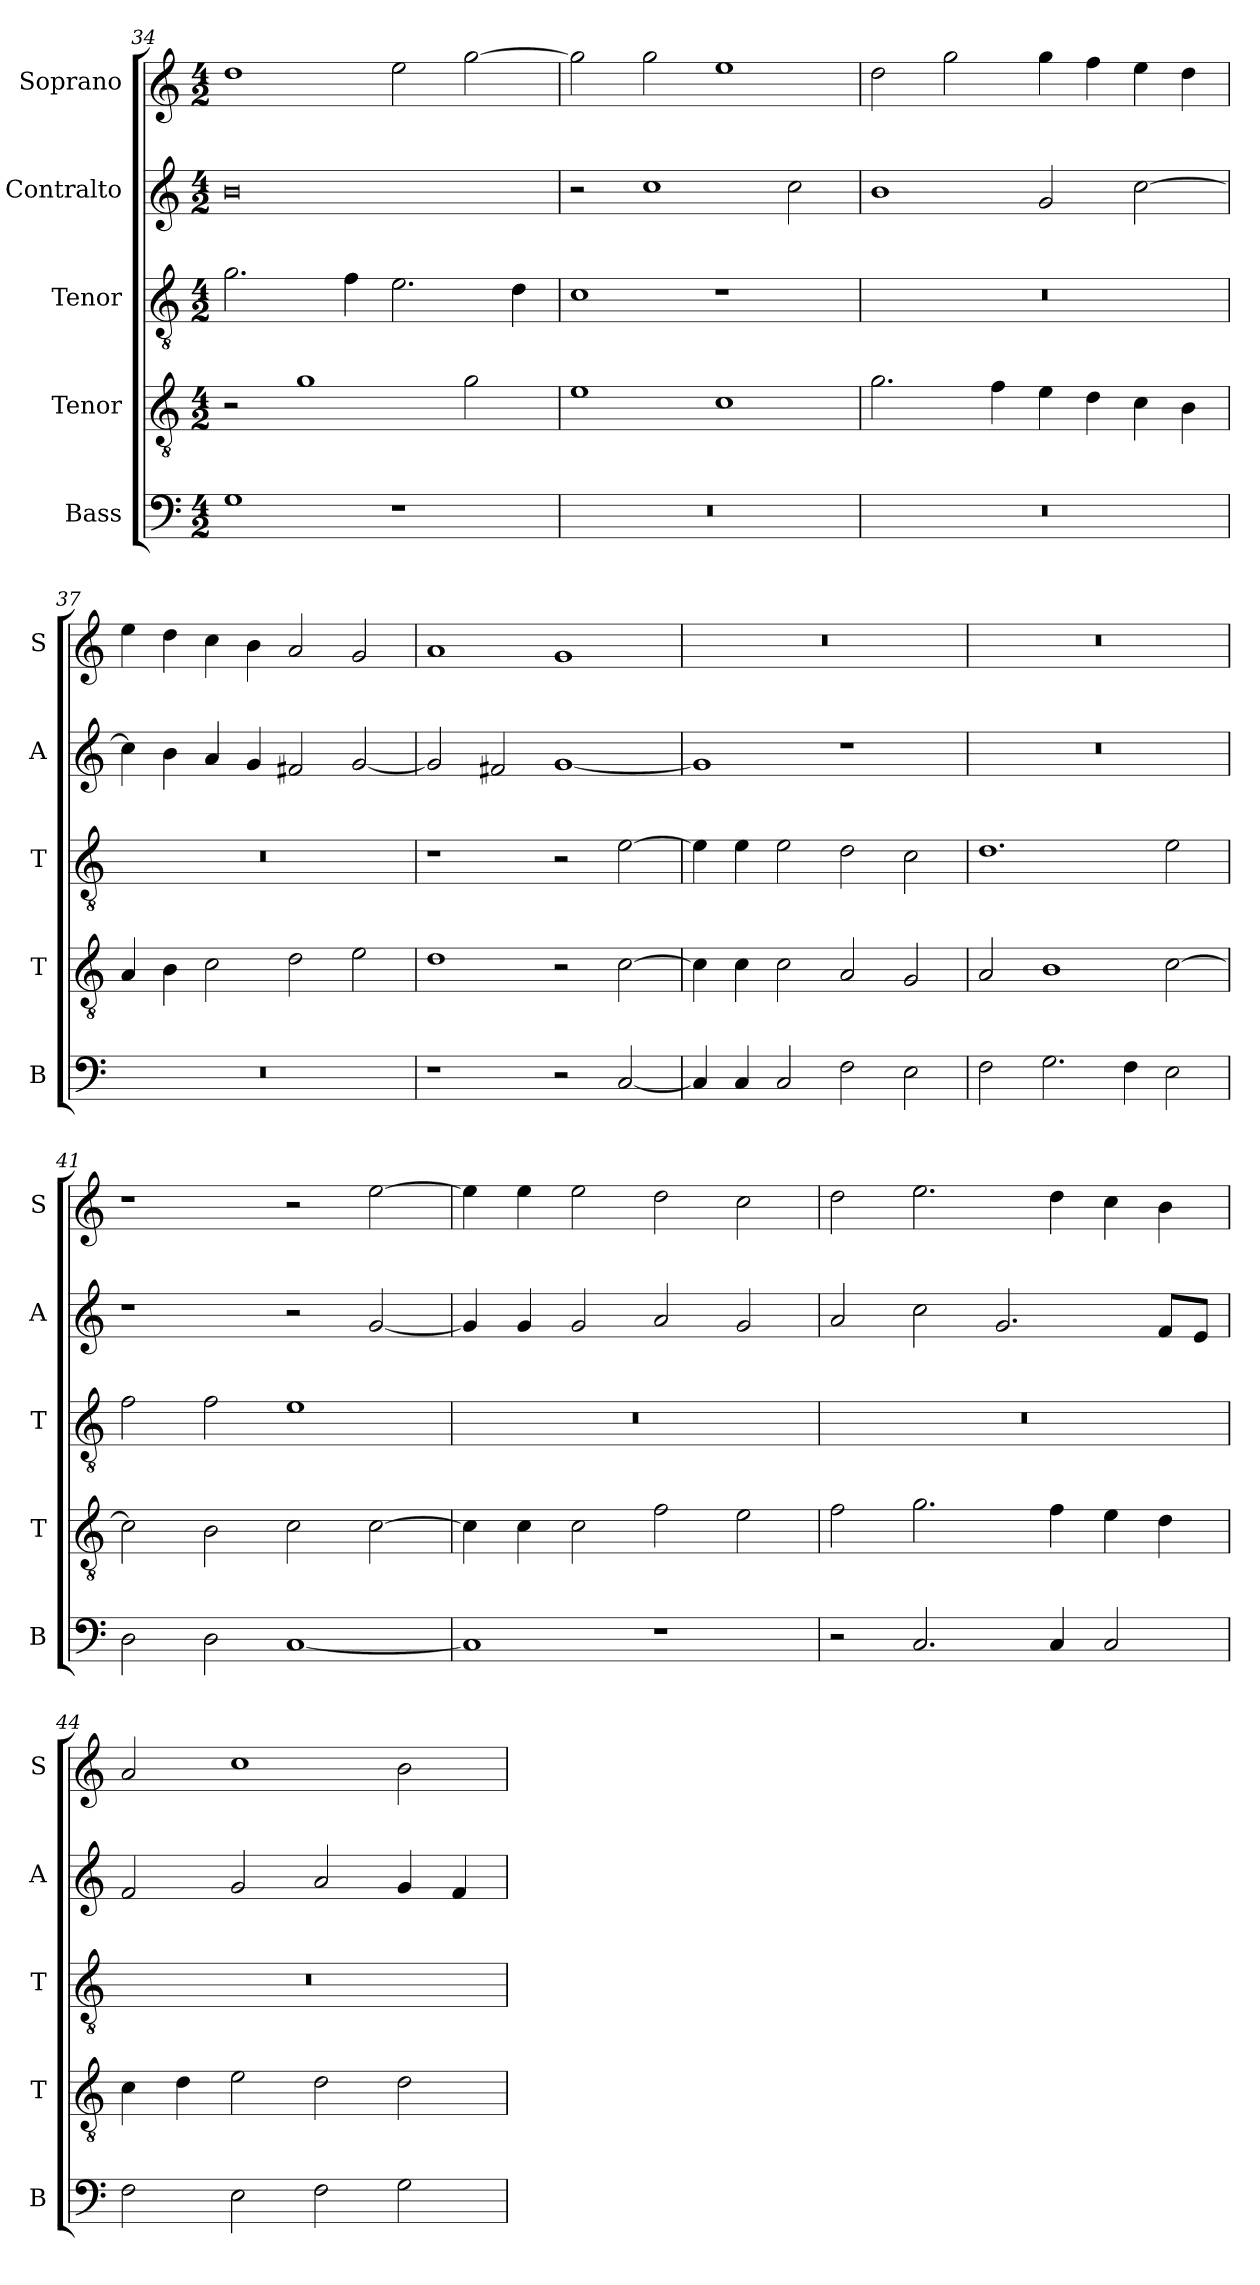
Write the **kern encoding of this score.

**kern	**kern	**kern	**kern	**kern
*part5	*part4	*part3	*part2	*part1
*staff5	*staff4	*staff3	*staff2	*staff1
*I"Bass	*I"Tenor	*I"Tenor	*I"Contralto	*I"Soprano
*I'B	*I'T	*I'T	*I'A	*I'S
*clefF4	*clefGv2	*clefGv2	*clefG2	*clefG2
*k[]	*k[]	*k[]	*k[]	*k[]
*C:ion	*C:ion	*C:ion	*C:ion	*C:ion
*M4/2	*M4/2	*M4/2	*M4/2	*M4/2
=34	=34	=34	=34	=34
1G	2r	2.g	0b	1dd
.	1g	.	.	.
.	.	4f	.	.
1r	.	2.e	.	2ee
.	2g	.	.	[2gg
.	.	4d	.	.
=35	=35	=35	=35	=35
0r	1e	1c	2r	2gg]
.	.	.	1cc	2gg
.	1c	1r	.	1ee
.	.	.	2cc	.
=36	=36	=36	=36	=36
0r	2.g	0r	1b	2dd
.	.	.	.	2gg
.	4f	.	.	.
.	4e	.	2g	4gg
.	4d	.	.	4ff
.	4c	.	[2cc	4ee
.	4B	.	.	4dd
=37	=37	=37	=37	=37
0r	4A	0r	4cc]	4ee
.	4B	.	4b	4dd
.	2c	.	4a	4cc
.	.	.	4g	4b
.	2d	.	2f#X	2a
.	2e	.	[2g	2g
=38	=38	=38	=38	=38
1r	1d	1r	2g]	1a
.	.	.	2f#X	.
2r	2r	2r	[1g	1g
[2C	[2c	[2e	.	.
=39	=39	=39	=39	=39
4C]	4c]	4e]	1g]	0r
4C	4c	4e	.	.
2C	2c	2e	.	.
2F	2A	2d	1r	.
2E	2G	2c	.	.
=40	=40	=40	=40	=40
2F	2A	1.d	0r	0r
2.G	1B	.	.	.
4F	.	.	.	.
2E	[2c	2e	.	.
=41	=41	=41	=41	=41
2D	2c]	2f	1r	1r
2D	2B	2f	.	.
[1C	2c	1e	2r	2r
.	[2c	.	[2g	[2ee
=42	=42	=42	=42	=42
1C]	4c]	0r	4g]	4ee]
.	4c	.	4g	4ee
.	2c	.	2g	2ee
1r	2f	.	2a	2dd
.	2e	.	2g	2cc
=43	=43	=43	=43	=43
2r	2f	0r	2a	2dd
2.C	2.g	.	2cc	2.ee
.	.	.	2.g	.
4C	4f	.	.	4dd
2C	4e	.	.	4cc
.	4d	.	8f/L	4b
.	.	.	8e/J	.
=44	=44	=44	=44	=44
2F	4c	0r	2f	2a
.	4d	.	.	.
2E	2e	.	2g	1cc
2F	2d	.	2a	.
2G	2d	.	4g	2b
.	.	.	4f	.
=	=	=	=	=
*-	*-	*-	*-	*-
